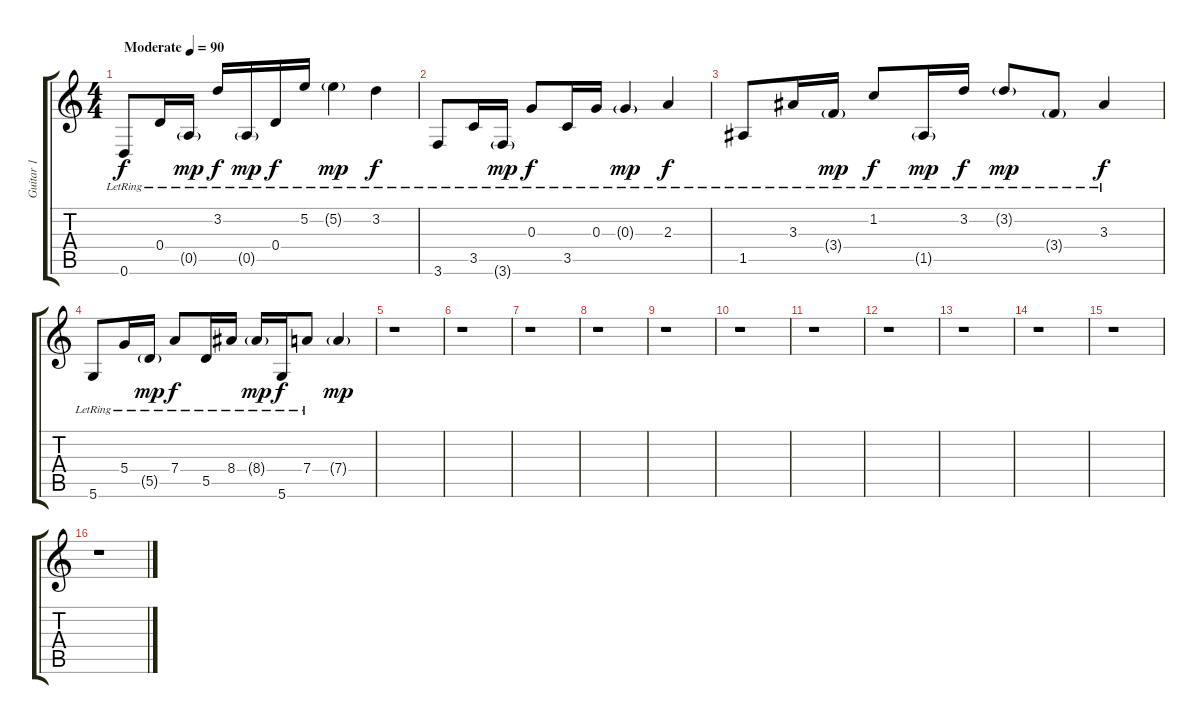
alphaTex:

\track ("Guitar 1" "Guitar 1") {instrument acousticguitarsteel}
\staff {score tabs}
\tuning (E4 B3 G3 D3 A2 D2) {hide}
\ts (4 4)
\tempo (90 "Moderate")
\clef g2
\ks c
0.6{lr}.8{dy f instrument acousticguitarsteel} 0.4{lr}.16 0.5{g lr}.16{dy mp} 3.2{lr}.16{dy f} 0.5{g lr}.16{dy mp} 0.4{lr}.16{dy f} 5.2{lr}.16 5.2{g lr}.4{dy mp} 3.2{lr}.4{dy f} |
3.6{lr}.8 3.5{lr}.16 3.6{g lr}.16{dy mp} 0.3{lr}.8{dy f} 3.5{lr}.16 0.3{lr}.16 0.3{g lr}.4{dy mp} 2.3{lr}.4{dy f} |
1.5{lr}.8 3.3{lr}.16 3.4{g lr}.16{dy mp} 1.2{lr}.8{dy f} 1.5{g lr}.16{dy mp} 3.2{lr}.16{dy f} 3.2{g lr}.8{dy mp} 3.4{g lr}.8 3.3{lr}.4{dy f} |
5.6{lr}.8 5.4{lr}.16 5.5{g lr}.16{dy mp} 7.4{lr}.8{dy f} 5.5{lr}.16 8.4{lr}.16 8.4{g lr}.16{dy mp} 5.6{lr}.16{dy f} 7.4{lr}.8 7.4{g}.4{dy mp} |
r.1 |
r.1 |
r.1 |
r.1 |
r.1 |
r.1 |
r.1 |
r.1 |
r.1 |
r.1 |
r.1 |
r.1
